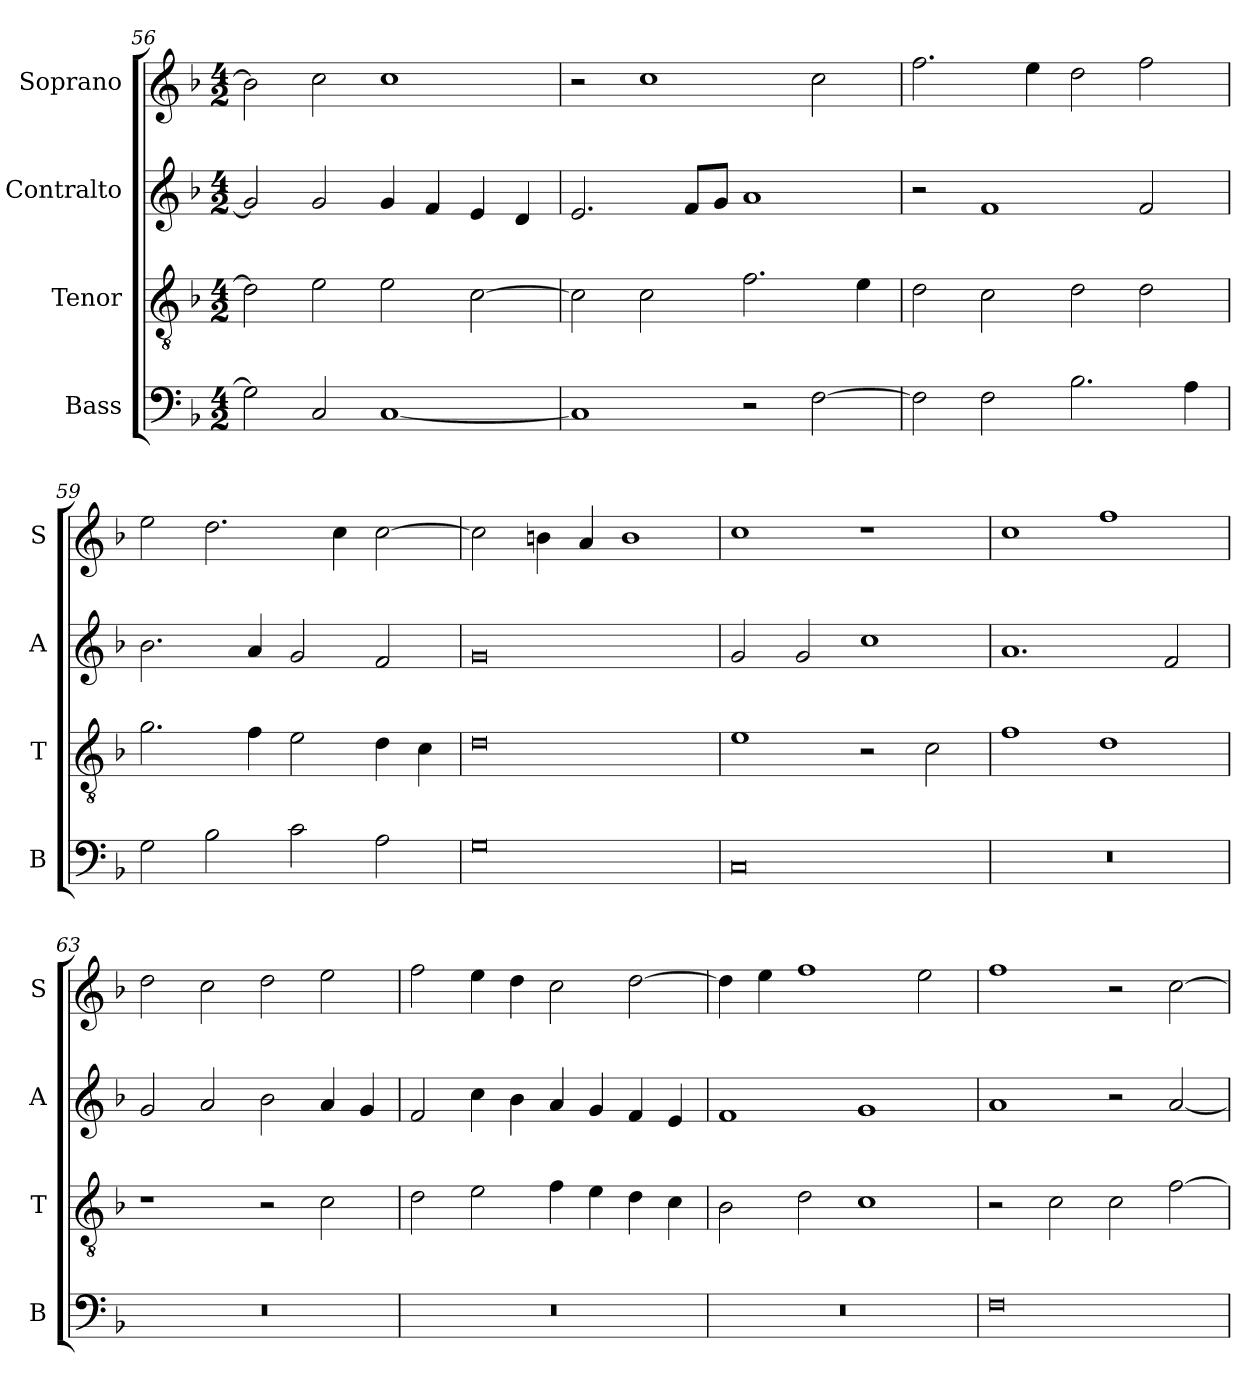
**kern	**kern	**kern	**kern
*part4	*part3	*part2	*part1
*staff4	*staff3	*staff2	*staff1
*I"Bass	*I"Tenor	*I"Contralto	*I"Soprano
*I'B	*I'T	*I'A	*I'S
*clefF4	*clefGv2	*clefG2	*clefG2
*k[b-]	*k[b-]	*k[b-]	*k[b-]
*D:aeo	*D:aeo	*D:aeo	*D:aeo
*M4/2	*M4/2	*M4/2	*M4/2
=56	=56	=56	=56
2G]	2d]	2g]	2b]
2C	2e	2g	2cc
[1C	2e	4g	1cc
.	.	4f	.
.	[2c	4e	.
.	.	4d	.
=57	=57	=57	=57
1C]	2c]	2.e	2r
.	2c	.	1cc
.	.	8f/L	.
.	.	8g/J	.
2r	2.f	1a	.
[2F	.	.	2cc
.	4e	.	.
=58	=58	=58	=58
2F]	2d	2r	2.ff
2F	2c	1f	.
.	.	.	4ee
2.B-	2d	.	2dd
.	2d	2f	2ff
4A	.	.	.
=59	=59	=59	=59
2G	2.g	2.b-	2ee
2B-	.	.	2.dd
.	4f	4a	.
2c	2e	2g	.
.	.	.	4cc
2A	4d	2f	[2cc
.	4c	.	.
=60	=60	=60	=60
0G	0d	0g	2cc]
.	.	.	4bn
.	.	.	4a
.	.	.	1b
=61	=61	=61	=61
0C	1e	2g	1cc
.	.	2g	.
.	2r	1cc	1r
.	2c	.	.
=62	=62	=62	=62
0r	1f	1.a	1cc
.	1d	.	1ff
.	.	2f	.
=63	=63	=63	=63
0r	1r	2g	2dd
.	.	2a	2cc
.	2r	2b-	2dd
.	2c	4a	2ee
.	.	4g	.
=64	=64	=64	=64
0r	2d	2f	2ff
.	2e	4cc	4ee
.	.	4b-	4dd
.	4f	4a	2cc
.	4e	4g	.
.	4d	4f	[2dd
.	4c	4e	.
=65	=65	=65	=65
0r	2B-	1f	4dd]
.	.	.	4ee
.	2d	.	1ff
.	1c	1g	.
.	.	.	2ee
=66	=66	=66	=66
0F	2r	1a	1ff
.	2c	.	.
.	2c	2r	2r
.	[2f	[2a	[2cc
=	=	=	=
*-	*-	*-	*-
